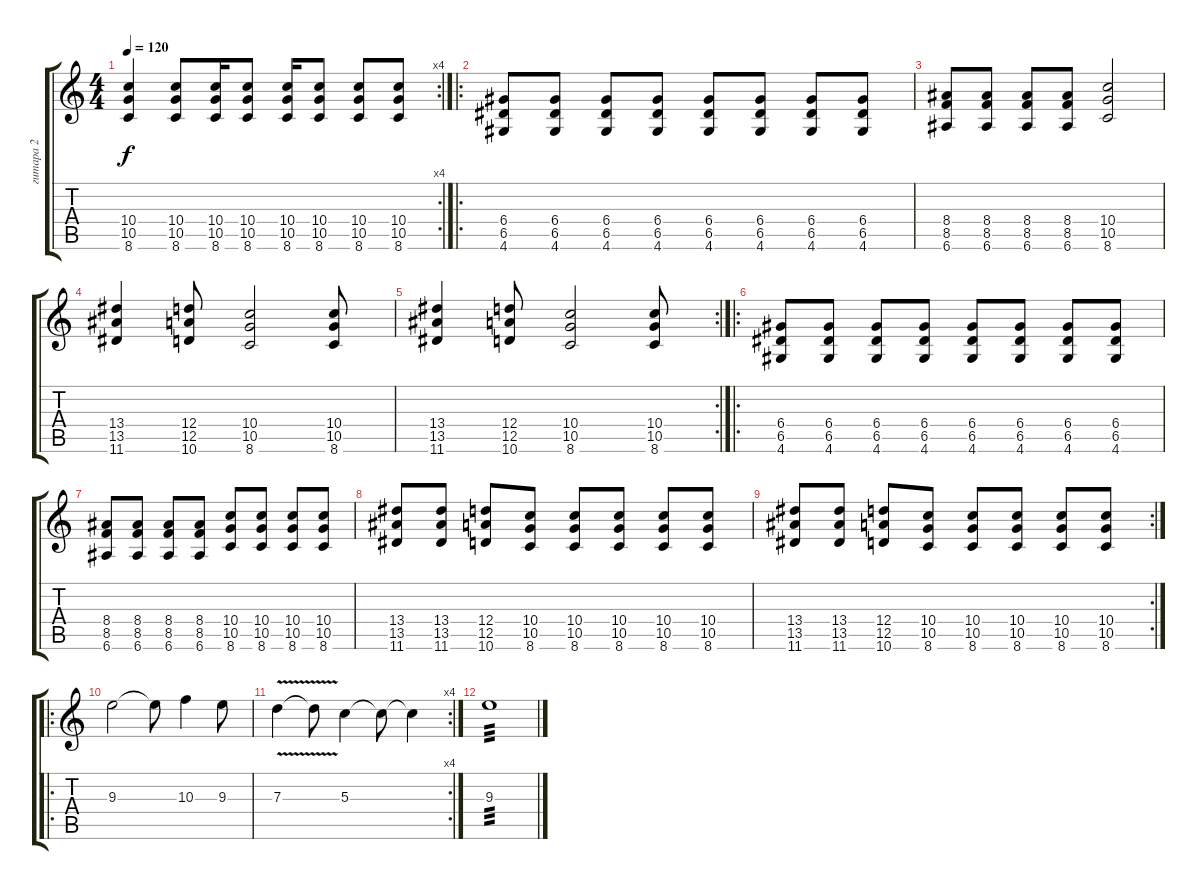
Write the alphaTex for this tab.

\track ("гитара 2" "гитара 2") {instrument distortionguitar}
\staff {score tabs}
\tuning (E4 B3 G3 D3 A2 E2) {hide}
\rc 4
\ts (4 4)
\tempo 120
\clef g2
\ks c
(10.4 10.5 8.6).4{dy f} (10.4 10.5 8.6).8 (10.4 10.5 8.6).16 (10.4 10.5 8.6).8 (10.4 10.5 8.6).16 (10.4 10.5 8.6).8 (10.4 10.5 8.6).8 (10.4 10.5 8.6).8 |
\ro
(6.4 6.5 4.6).8 (6.4 6.5 4.6).8 (6.4 6.5 4.6).8 (6.4 6.5 4.6).8 (6.4 6.5 4.6).8 (6.4 6.5 4.6).8 (6.4 6.5 4.6).8 (6.4 6.5 4.6).8 |
(8.4 8.5 6.6).8 (8.4 8.5 6.6).8 (8.4 8.5 6.6).8 (8.4 8.5 6.6).8 (10.4 10.5 8.6).2 |
(13.4 13.5 11.6).4 (12.4 12.5 10.6).8 (10.4 10.5 8.6).2 (10.4 10.5 8.6).8 |
\rc 2
(13.4 13.5 11.6).4 (12.4 12.5 10.6).8 (10.4 10.5 8.6).2 (10.4 10.5 8.6).8 |
\ro
(6.4 6.5 4.6).8 (6.4 6.5 4.6).8 (6.4 6.5 4.6).8 (6.4 6.5 4.6).8 (6.4 6.5 4.6).8 (6.4 6.5 4.6).8 (6.4 6.5 4.6).8 (6.4 6.5 4.6).8 |
(8.4 8.5 6.6).8 (8.4 8.5 6.6).8 (8.4 8.5 6.6).8 (8.4 8.5 6.6).8 (10.4 10.5 8.6).8 (10.4 10.5 8.6).8 (10.4 10.5 8.6).8 (10.4 10.5 8.6).8 |
(13.4 13.5 11.6).8 (13.4 13.5 11.6).8 (12.4 12.5 10.6).8 (10.4 10.5 8.6).8 (10.4 10.5 8.6).8 (10.4 10.5 8.6).8 (10.4 10.5 8.6).8 (10.4 10.5 8.6).8 |
\rc 2
(13.4 13.5 11.6).8 (13.4 13.5 11.6).8 (12.4 12.5 10.6).8 (10.4 10.5 8.6).8 (10.4 10.5 8.6).8 (10.4 10.5 8.6).8 (10.4 10.5 8.6).8 (10.4 10.5 8.6).8 |
\ro
9.3.2 9.3{t}.8 10.3.4 9.3.8 |
\rc 4
7.3{v}.4 7.3{t}.8 5.3.4 5.3{t}.8 5.3{t}.4 |
9.3.1{tp 3 volume 9}
